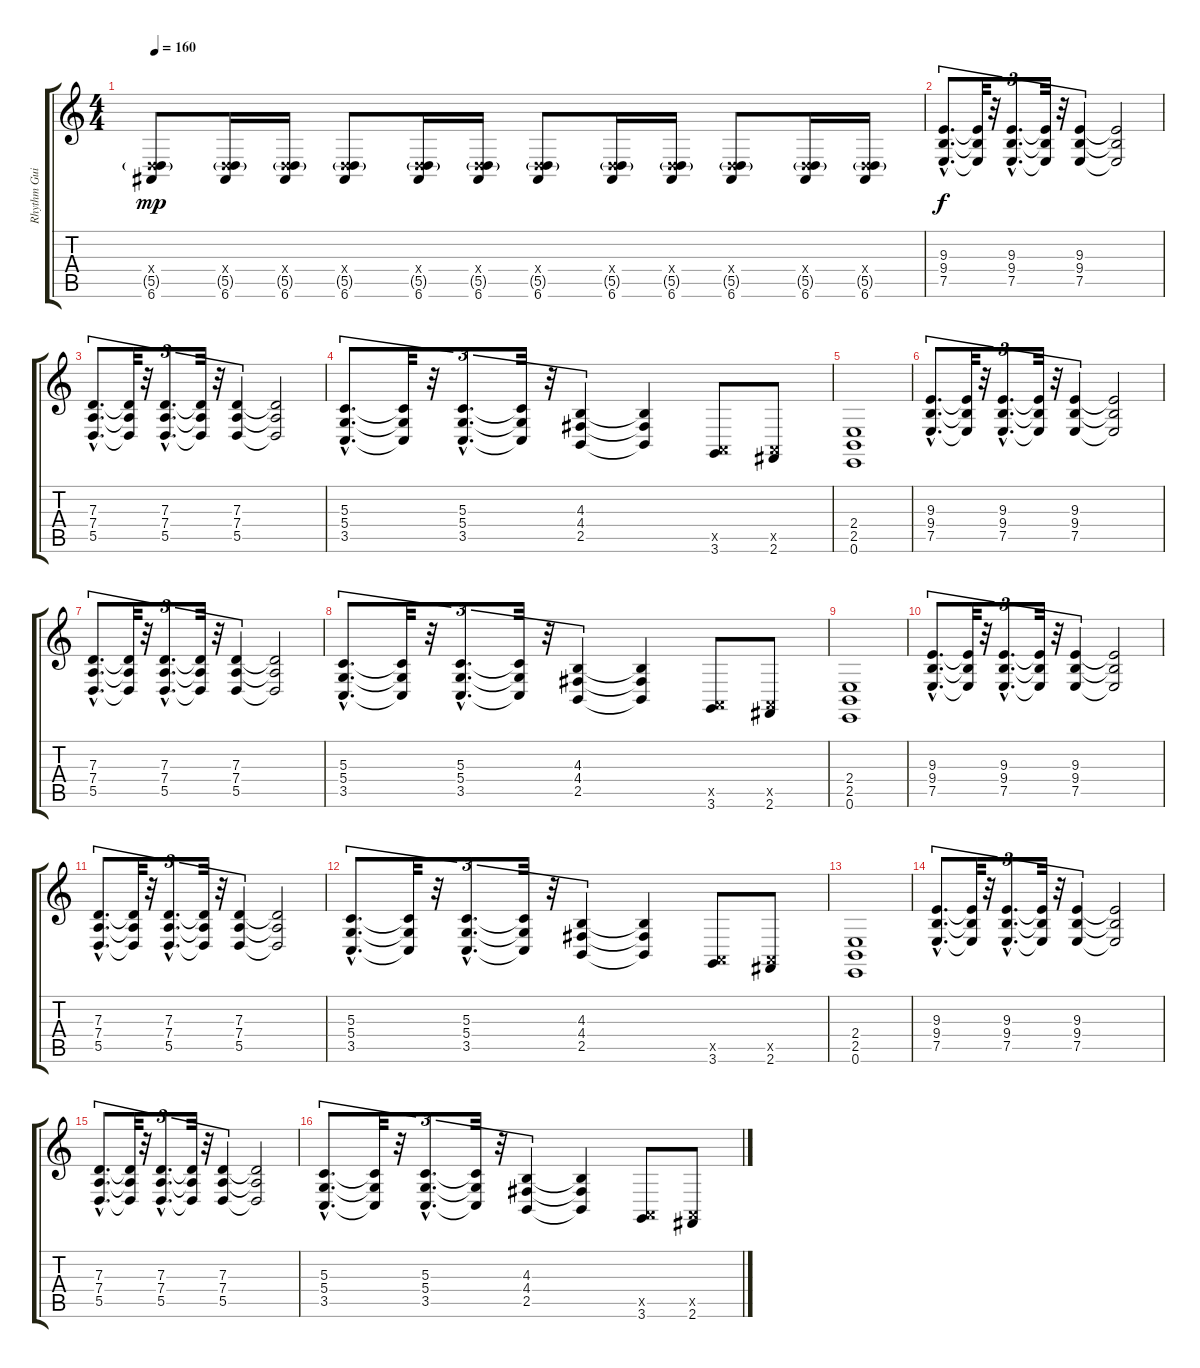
\track ("Rhythm Guitar 2" "Rhythm Gui") {instrument lead1square}
\staff {score tabs}
\tuning (E4 B3 G3 D3 A2 E2) {hide}
\ts (4 4)
\tempo 160
\clef g2
\ks c
(0.4{x} 5.5{g} 6.6).8{dy mp} (0.4{x} 5.5{g} 6.6).16 (0.4{x} 5.5{g} 6.6).16 (0.4{x} 5.5{g} 6.6).8 (0.4{x} 5.5{g} 6.6).16 (0.4{x} 5.5{g} 6.6).16 (0.4{x} 5.5{g} 6.6).8 (0.4{x} 5.5{g} 6.6).16 (0.4{x} 5.5{g} 6.6).16 (0.4{x} 5.5{g} 6.6).8 (0.4{x} 5.5{g} 6.6).16 (0.4{x} 5.5{g} 6.6).16 |
(9.3{hac} 9.4{hac} 7.5{hac}).8{d tu (3 2) dy f} (9.3{t} 9.4{t} 7.5{t}).32{tu (3 2)} r.32{tu (3 2)} (9.3{hac} 9.4{hac} 7.5{hac}).8{d tu (3 2)} (9.3{t} 9.4{t} 7.5{t}).32{tu (3 2)} r.32{tu (3 2)} (9.3 9.4 7.5).4{tu (3 2)} (9.3{t} 9.4{t} 7.5{t}).2 |
(7.3{hac} 7.4{hac} 5.5{hac}).8{d tu (3 2)} (7.3{t} 7.4{t} 5.5{t}).32{tu (3 2)} r.32{tu (3 2)} (7.3{hac} 7.4{hac} 5.5{hac}).8{d tu (3 2)} (7.3{t} 7.4{t} 5.5{t}).32{tu (3 2)} r.32{tu (3 2)} (7.3 7.4 5.5).4{tu (3 2)} (7.3{t} 7.4{t} 5.5{t}).2 |
(5.3{hac} 5.4{hac} 3.5{hac}).8{d tu (3 2)} (5.3{t} 5.4{t} 3.5{t}).32{tu (3 2)} r.32{tu (3 2)} (5.3{hac} 5.4{hac} 3.5{hac}).8{d tu (3 2)} (5.3{t} 5.4{t} 3.5{t}).32{tu (3 2)} r.32{tu (3 2)} (4.3 4.4 2.5).4{tu (3 2)} (4.3{t} 4.4{t} 2.5{t}).4 (0.5{x} 3.6).8 (0.5{x} 2.6).8 |
(2.4 2.5 0.6).1 |
(9.3{hac} 9.4{hac} 7.5{hac}).8{d tu (3 2)} (9.3{t} 9.4{t} 7.5{t}).32{tu (3 2)} r.32{tu (3 2)} (9.3{hac} 9.4{hac} 7.5{hac}).8{d tu (3 2)} (9.3{t} 9.4{t} 7.5{t}).32{tu (3 2)} r.32{tu (3 2)} (9.3 9.4 7.5).4{tu (3 2)} (9.3{t} 9.4{t} 7.5{t}).2 |
(7.3{hac} 7.4{hac} 5.5{hac}).8{d tu (3 2)} (7.3{t} 7.4{t} 5.5{t}).32{tu (3 2)} r.32{tu (3 2)} (7.3{hac} 7.4{hac} 5.5{hac}).8{d tu (3 2)} (7.3{t} 7.4{t} 5.5{t}).32{tu (3 2)} r.32{tu (3 2)} (7.3 7.4 5.5).4{tu (3 2)} (7.3{t} 7.4{t} 5.5{t}).2 |
(5.3{hac} 5.4{hac} 3.5{hac}).8{d tu (3 2)} (5.3{t} 5.4{t} 3.5{t}).32{tu (3 2)} r.32{tu (3 2)} (5.3{hac} 5.4{hac} 3.5{hac}).8{d tu (3 2)} (5.3{t} 5.4{t} 3.5{t}).32{tu (3 2)} r.32{tu (3 2)} (4.3 4.4 2.5).4{tu (3 2)} (4.3{t} 4.4{t} 2.5{t}).4 (0.5{x} 3.6).8 (0.5{x} 2.6).8 |
(2.4 2.5 0.6).1 |
(9.3{hac} 9.4{hac} 7.5{hac}).8{d tu (3 2)} (9.3{t} 9.4{t} 7.5{t}).32{tu (3 2)} r.32{tu (3 2)} (9.3{hac} 9.4{hac} 7.5{hac}).8{d tu (3 2)} (9.3{t} 9.4{t} 7.5{t}).32{tu (3 2)} r.32{tu (3 2)} (9.3 9.4 7.5).4{tu (3 2)} (9.3{t} 9.4{t} 7.5{t}).2 |
(7.3{hac} 7.4{hac} 5.5{hac}).8{d tu (3 2)} (7.3{t} 7.4{t} 5.5{t}).32{tu (3 2)} r.32{tu (3 2)} (7.3{hac} 7.4{hac} 5.5{hac}).8{d tu (3 2)} (7.3{t} 7.4{t} 5.5{t}).32{tu (3 2)} r.32{tu (3 2)} (7.3 7.4 5.5).4{tu (3 2)} (7.3{t} 7.4{t} 5.5{t}).2 |
(5.3{hac} 5.4{hac} 3.5{hac}).8{d tu (3 2)} (5.3{t} 5.4{t} 3.5{t}).32{tu (3 2)} r.32{tu (3 2)} (5.3{hac} 5.4{hac} 3.5{hac}).8{d tu (3 2)} (5.3{t} 5.4{t} 3.5{t}).32{tu (3 2)} r.32{tu (3 2)} (4.3 4.4 2.5).4{tu (3 2)} (4.3{t} 4.4{t} 2.5{t}).4 (0.5{x} 3.6).8 (0.5{x} 2.6).8 |
(2.4 2.5 0.6).1 |
(9.3{hac} 9.4{hac} 7.5{hac}).8{d tu (3 2)} (9.3{t} 9.4{t} 7.5{t}).32{tu (3 2)} r.32{tu (3 2)} (9.3{hac} 9.4{hac} 7.5{hac}).8{d tu (3 2)} (9.3{t} 9.4{t} 7.5{t}).32{tu (3 2)} r.32{tu (3 2)} (9.3 9.4 7.5).4{tu (3 2)} (9.3{t} 9.4{t} 7.5{t}).2 |
(7.3{hac} 7.4{hac} 5.5{hac}).8{d tu (3 2)} (7.3{t} 7.4{t} 5.5{t}).32{tu (3 2)} r.32{tu (3 2)} (7.3{hac} 7.4{hac} 5.5{hac}).8{d tu (3 2)} (7.3{t} 7.4{t} 5.5{t}).32{tu (3 2)} r.32{tu (3 2)} (7.3 7.4 5.5).4{tu (3 2)} (7.3{t} 7.4{t} 5.5{t}).2 |
(5.3{hac} 5.4{hac} 3.5{hac}).8{d tu (3 2)} (5.3{t} 5.4{t} 3.5{t}).32{tu (3 2)} r.32{tu (3 2)} (5.3{hac} 5.4{hac} 3.5{hac}).8{d tu (3 2)} (5.3{t} 5.4{t} 3.5{t}).32{tu (3 2)} r.32{tu (3 2)} (4.3 4.4 2.5).4{tu (3 2)} (4.3{t} 4.4{t} 2.5{t}).4 (0.5{x} 3.6).8 (0.5{x} 2.6).8
